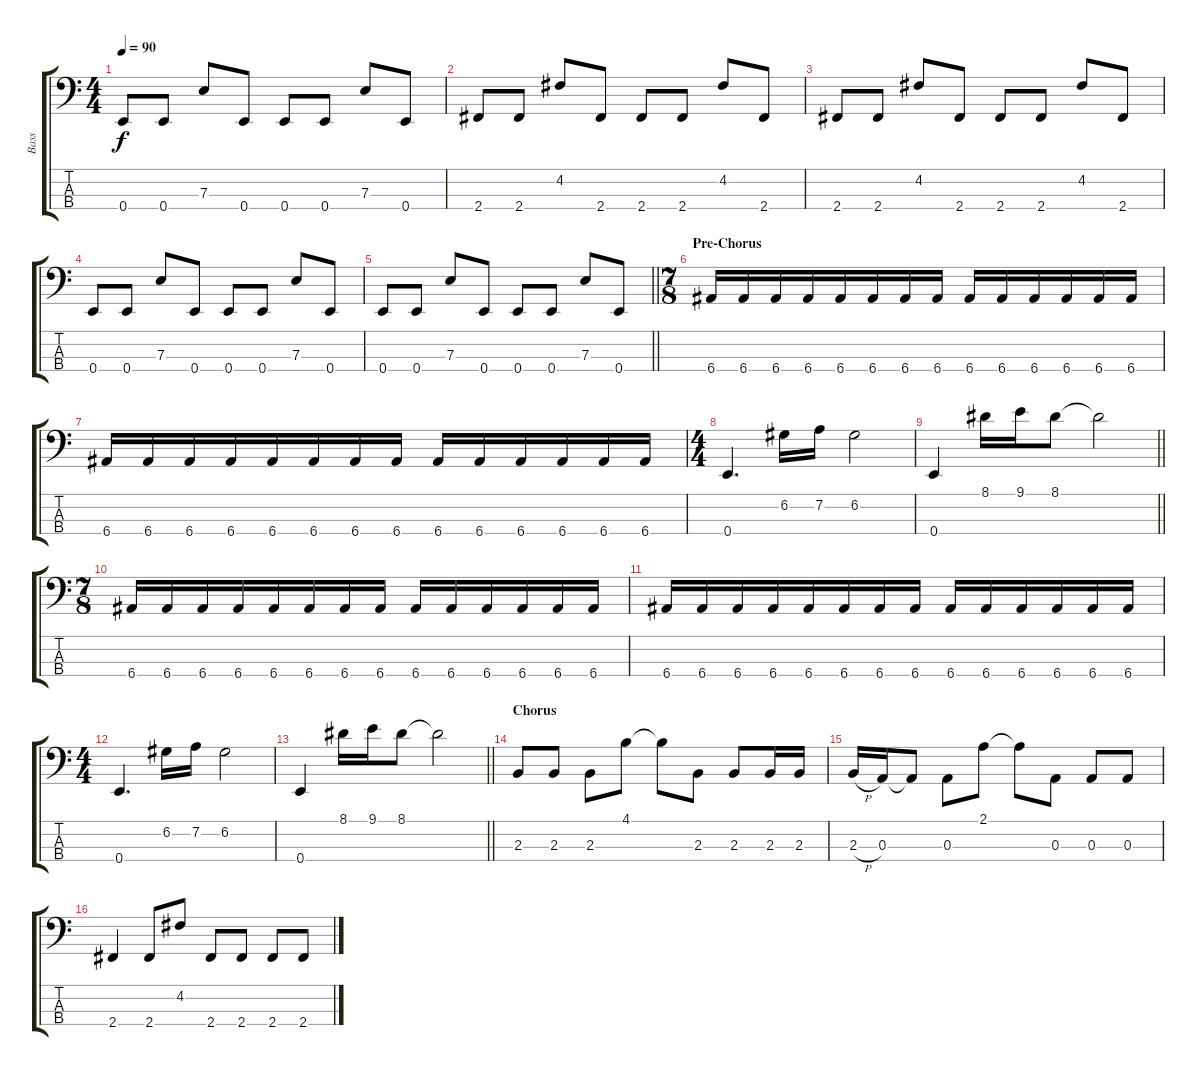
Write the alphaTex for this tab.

\track ("Bass" "Bass") {instrument electricbassfinger}
\staff {score tabs}
\tuning (G2 D2 A1 E1) {hide}
\ts (4 4)
\tempo 90
\clef f4
\ks c
0.4.8{dy f} 0.4.8 7.3.8 0.4.8 0.4.8 0.4.8 7.3.8 0.4.8 |
2.4.8 2.4.8 4.2.8 2.4.8 2.4.8 2.4.8 4.2.8 2.4.8 |
2.4.8 2.4.8 4.2.8 2.4.8 2.4.8 2.4.8 4.2.8 2.4.8 |
0.4.8 0.4.8 7.3.8 0.4.8 0.4.8 0.4.8 7.3.8 0.4.8 |
\barLineRight lightlight
0.4.8 0.4.8 7.3.8 0.4.8 0.4.8 0.4.8 7.3.8 0.4.8 |
\ts (7 8)
\section ("" "Pre-Chorus")
6.4.16 6.4.16 6.4.16 6.4.16 6.4.16 6.4.16 6.4.16 6.4.16 6.4.16 6.4.16 6.4.16 6.4.16 6.4.16 6.4.16 |
6.4.16 6.4.16 6.4.16 6.4.16 6.4.16 6.4.16 6.4.16 6.4.16 6.4.16 6.4.16 6.4.16 6.4.16 6.4.16 6.4.16 |
\ts (4 4)
0.4.4{d} 6.2.16 7.2.16 6.2.2 |
\barLineRight lightlight
0.4.4 8.1.16 9.1.16 8.1.8 8.1{t}.2 |
\ts (7 8)
6.4.16 6.4.16 6.4.16 6.4.16 6.4.16 6.4.16 6.4.16 6.4.16 6.4.16 6.4.16 6.4.16 6.4.16 6.4.16 6.4.16 |
6.4.16 6.4.16 6.4.16 6.4.16 6.4.16 6.4.16 6.4.16 6.4.16 6.4.16 6.4.16 6.4.16 6.4.16 6.4.16 6.4.16 |
\ts (4 4)
0.4.4{d} 6.2.16 7.2.16 6.2.2 |
\barLineRight lightlight
0.4.4 8.1.16 9.1.16 8.1.8 8.1{t}.2 |
\section ("" "Chorus")
2.3.8 2.3.8 2.3.8 4.1.8 4.1{t}.8 2.3.8 2.3.8 2.3.16 2.3.16 |
2.3{h}.16 0.3.16 0.3{t}.8 0.3.8 2.1.8 2.1{t}.8 0.3.8 0.3.8 0.3.8 |
2.4.4 2.4.8 4.2.8 2.4.8 2.4.8 2.4.8 2.4.8
